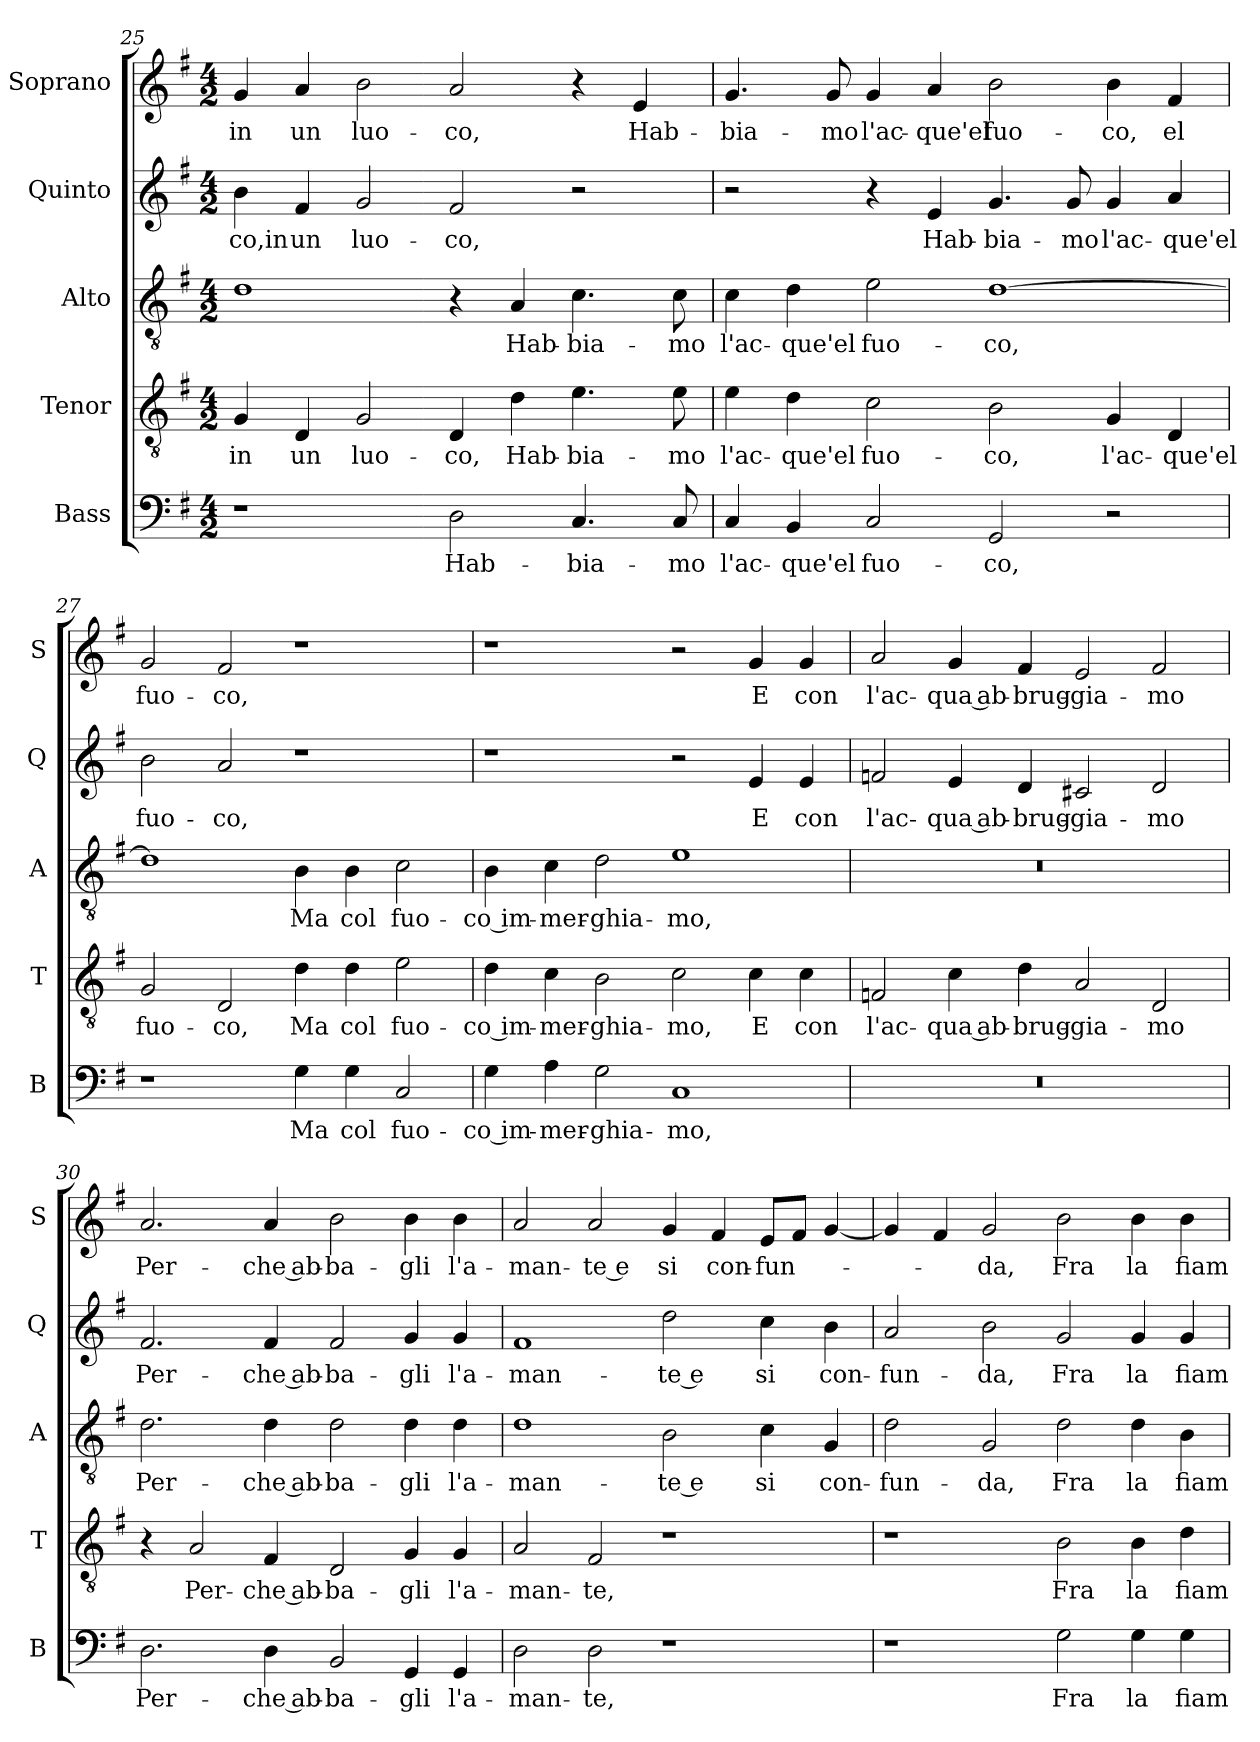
**kern	**text	**kern	**text	**kern	**text	**kern	**text	**kern	**text
*part5	*part5	*part4	*part4	*part3	*part3	*part2	*part2	*part1	*part1
*staff5	*staff5	*staff4	*staff4	*staff3	*staff3	*staff2	*staff2	*staff1	*staff1
*I"Bass	*	*I"Tenor	*	*I"Alto	*	*I"Quinto	*	*I"Soprano	*
*I'B	*	*I'T	*	*I'A	*	*I'Q	*	*I'S	*
*clefF4	*	*clefGv2	*	*clefGv2	*	*clefG2	*	*clefG2	*
*k[f#]	*	*k[f#]	*	*k[f#]	*	*k[f#]	*	*k[f#]	*
*G:	*	*G:	*	*G:	*	*G:	*	*G:	*
*M4/2	*	*M4/2	*	*M4/2	*	*M4/2	*	*M4/2	*
=25	=25	=25	=25	=25	=25	=25	=25	=25	=25
!	!	!	!LO:LY:b	!	!	!	!LO:LY:b	!	!LO:LY:b
1r	.	4G/	in	1d	.	4b\	-co,in	4g/	in
!	!	!	!LO:LY:b	!	!	!	!LO:LY:b	!	!LO:LY:b
.	.	4D/	un	.	.	4f#/	un	4a/	un
!	!	!	!LO:LY:b	!	!	!	!LO:LY:b	!	!LO:LY:b
.	.	2G/	luo-	.	.	2g/	luo-	2b\	luo-
!	!LO:LY:b	!	!LO:LY:b	!	!	!	!LO:LY:b	!	!LO:LY:b
2D\	Hab-	4D/	-co,	4r	.	2f#/	-co,	2a/	-co,
!	!	!	!LO:LY:b	!	!LO:LY:b	!	!	!	!
.	.	4d\	Hab-	4A/	Hab-	.	.	.	.
!	!LO:LY:b	!	!LO:LY:b	!	!LO:LY:b	!	!	!	!
4.C/	-bia-	4.e\	-bia-	4.c\	-bia-	2r	.	4r	.
!	!	!	!	!	!	!	!	!	!LO:LY:b
.	.	.	.	.	.	.	.	4e/	Hab-
!	!LO:LY:b	!	!LO:LY:b	!	!LO:LY:b	!	!	!	!
8C/	-mo	8e\	-mo	8c\	-mo	.	.	.	.
!!LO:LB:g=z
=26	=26	=26	=26	=26	=26	=26	=26	=26	=26
!	!LO:LY:b	!	!LO:LY:b	!	!LO:LY:b	!	!	!	!LO:LY:b
4C/	l'ac-	4e\	l'ac-	4c\	l'ac-	2r	.	4.g/	-bia-
!	!LO:LY:b	!	!LO:LY:b	!	!LO:LY:b	!	!	!	!
4BB/	-que'el	4d\	-que'el	4d\	-que'el	.	.	.	.
!	!	!	!	!	!	!	!	!	!LO:LY:b
.	.	.	.	.	.	.	.	8g/	-mo
!	!LO:LY:b	!	!LO:LY:b	!	!LO:LY:b	!	!	!	!LO:LY:b
2C/	fuo-	2c\	fuo-	2e\	fuo-	4r	.	4g/	l'ac-
!	!	!	!	!	!	!	!LO:LY:b	!	!LO:LY:b
.	.	.	.	.	.	4e/	Hab-	4a/	-que'el
!	!LO:LY:b	!	!LO:LY:b	!	!LO:LY:b	!	!LO:LY:b	!	!LO:LY:b
2GG/	-co,	2B\	-co,	[1d	-co,	4.g/	-bia-	2b\	fuo-
!	!	!	!	!	!	!	!LO:LY:b	!	!
.	.	.	.	.	.	8g/	-mo	.	.
!	!	!	!LO:LY:b	!	!	!	!LO:LY:b	!	!LO:LY:b
2r	.	4G/	l'ac-	.	.	4g/	l'ac-	4b\	-co,
!	!	!	!LO:LY:b	!	!	!	!LO:LY:b	!	!LO:LY:b
.	.	4D/	-que'el	.	.	4a/	-que'el	4f#/	el
=27	=27	=27	=27	=27	=27	=27	=27	=27	=27
!	!	!	!LO:LY:b	!	!	!	!LO:LY:b	!	!LO:LY:b
1r	.	2G/	fuo-	1d]	.	2b\	fuo-	2g/	fuo-
!	!	!	!LO:LY:b	!	!	!	!LO:LY:b	!	!LO:LY:b
.	.	2D/	-co,	.	.	2a/	-co,	2f#/	-co,
!	!LO:LY:b	!	!LO:LY:b	!	!LO:LY:b	!	!	!	!
4G\	Ma	4d\	Ma	4B\	Ma	1r	.	1r	.
!	!LO:LY:b	!	!LO:LY:b	!	!LO:LY:b	!	!	!	!
4G\	col	4d\	col	4B\	col	.	.	.	.
!	!LO:LY:b	!	!LO:LY:b	!	!LO:LY:b	!	!	!	!
2C/	fuo-	2e\	fuo-	2c\	fuo-	.	.	.	.
!!LO:PB:g=z
=28	=28	=28	=28	=28	=28	=28	=28	=28	=28
!	!LO:LY:b	!	!LO:LY:b	!	!LO:LY:b	!	!	!	!
4G\	-co im-	4d\	-co im-	4B\	-co im-	1r	.	1r	.
!	!LO:LY:b	!	!LO:LY:b	!	!LO:LY:b	!	!	!	!
4A\	-mer-	4c\	-mer-	4c\	-mer-	.	.	.	.
!	!LO:LY:b	!	!LO:LY:b	!	!LO:LY:b	!	!	!	!
2G\	-ghia-	2B\	-ghia-	2d\	-ghia-	.	.	.	.
!	!LO:LY:b	!	!LO:LY:b	!	!LO:LY:b	!	!	!	!
1C	-mo,	2c\	-mo,	1e	-mo,	2r	.	2r	.
!	!	!	!LO:LY:b	!	!	!	!LO:LY:b	!	!LO:LY:b
.	.	4c\	E	.	.	4e/	E	4g/	E
!	!	!	!LO:LY:b	!	!	!	!LO:LY:b	!	!LO:LY:b
.	.	4c\	con	.	.	4e/	con	4g/	con
=29	=29	=29	=29	=29	=29	=29	=29	=29	=29
!	!	!	!LO:LY:b	!	!	!	!LO:LY:b	!	!LO:LY:b
0r	.	2Fn/	l'ac-	0r	.	2fn/	l'ac-	2a/	l'ac-
!	!	!	!LO:LY:b	!	!	!	!LO:LY:b	!	!LO:LY:b
.	.	4c\	-qua ab-	.	.	4e/	-qua ab-	4g/	-qua ab-
!	!	!	!LO:LY:b	!	!	!	!LO:LY:b	!	!LO:LY:b
.	.	4d\	-brug-	.	.	4d/	-brug-	4f#/	-brug-
!	!	!	!LO:LY:b	!	!	!	!LO:LY:b	!	!LO:LY:b
.	.	2A/	-gia-	.	.	2c#X/	-gia-	2e/	-gia-
!	!	!	!LO:LY:b	!	!	!	!LO:LY:b	!	!LO:LY:b
.	.	2D/	-mo	.	.	2d/	-mo	2f#/	-mo
=30	=30	=30	=30	=30	=30	=30	=30	=30	=30
!	!LO:LY:b	!	!	!	!LO:LY:b	!	!LO:LY:b	!	!LO:LY:b
2.D\	Per-	4r	.	2.d\	Per-	2.f#/	Per-	2.a/	Per-
!	!	!	!LO:LY:b	!	!	!	!	!	!
.	.	2A/	Per-	.	.	.	.	.	.
!	!LO:LY:b	!	!LO:LY:b	!	!LO:LY:b	!	!LO:LY:b	!	!LO:LY:b
4D\	-che ab-	4F#/	-che ab-	4d\	-che ab-	4f#/	-che ab-	4a/	-che ab-
!	!LO:LY:b	!	!LO:LY:b	!	!LO:LY:b	!	!LO:LY:b	!	!LO:LY:b
2BB/	-ba-	2D/	-ba-	2d\	-ba-	2f#/	-ba-	2b\	-ba-
!	!LO:LY:b	!	!LO:LY:b	!	!LO:LY:b	!	!LO:LY:b	!	!LO:LY:b
4GG/	-gli	4G/	-gli	4d\	-gli	4g/	-gli	4b\	-gli
!	!LO:LY:b	!	!LO:LY:b	!	!LO:LY:b	!	!LO:LY:b	!	!LO:LY:b
4GG/	l'a-	4G/	l'a-	4d\	l'a-	4g/	l'a-	4b\	l'a-
!!LO:LB:g=z
=31	=31	=31	=31	=31	=31	=31	=31	=31	=31
!	!LO:LY:b	!	!LO:LY:b	!	!LO:LY:b	!	!LO:LY:b	!	!LO:LY:b
2D\	-man-	2A/	-man-	1d	-man-	1f#	-man-	2a/	-man-
!	!LO:LY:b	!	!LO:LY:b	!	!	!	!	!	!LO:LY:b
2D\	-te,	2F#/	-te,	.	.	.	.	2a/	-te e
!	!	!	!	!	!LO:LY:b	!	!LO:LY:b	!	!LO:LY:b
1r	.	1r	.	2B\	-te e	2dd\	-te e	4g/	si
!	!	!	!	!	!	!	!	!	!LO:LY:b
.	.	.	.	.	.	.	.	4f#/	con-
!	!	!	!	!	!LO:LY:b	!	!LO:LY:b	!	!LO:LY:b
.	.	.	.	4c\	si	4cc\	si	8e/L	-fun-
.	.	.	.	.	.	.	.	8f#/J	.
!	!	!	!	!	!LO:LY:b	!	!LO:LY:b	!	!
.	.	.	.	4G/	con-	4b\	con-	[4g/	.
=32	=32	=32	=32	=32	=32	=32	=32	=32	=32
!	!	!	!	!	!LO:LY:b	!	!LO:LY:b	!	!
1r	.	1r	.	2d\	-fun-	2a/	-fun-	4g/]	.
.	.	.	.	.	.	.	.	4f#/	.
!	!	!	!	!	!LO:LY:b	!	!LO:LY:b	!	!LO:LY:b
.	.	.	.	2G/	-da,	2b\	-da,	2g/	-da,
!	!LO:LY:b	!	!LO:LY:b	!	!LO:LY:b	!	!LO:LY:b	!	!LO:LY:b
2G\	Fra	2B\	Fra	2d\	Fra	2g/	Fra	2b\	Fra
!	!LO:LY:b	!	!LO:LY:b	!	!LO:LY:b	!	!LO:LY:b	!	!LO:LY:b
4G\	la	4B\	la	4d\	la	4g/	la	4b\	la
!	!LO:LY:b	!	!LO:LY:b	!	!LO:LY:b	!	!LO:LY:b	!	!LO:LY:b
4G\	fiam-	4d\	fiam-	4B\	fiam-	4g/	fiam-	4b\	fiam-
=	=	=	=	=	=	=	=	=	=
*-	*-	*-	*-	*-	*-	*-	*-	*-	*-
